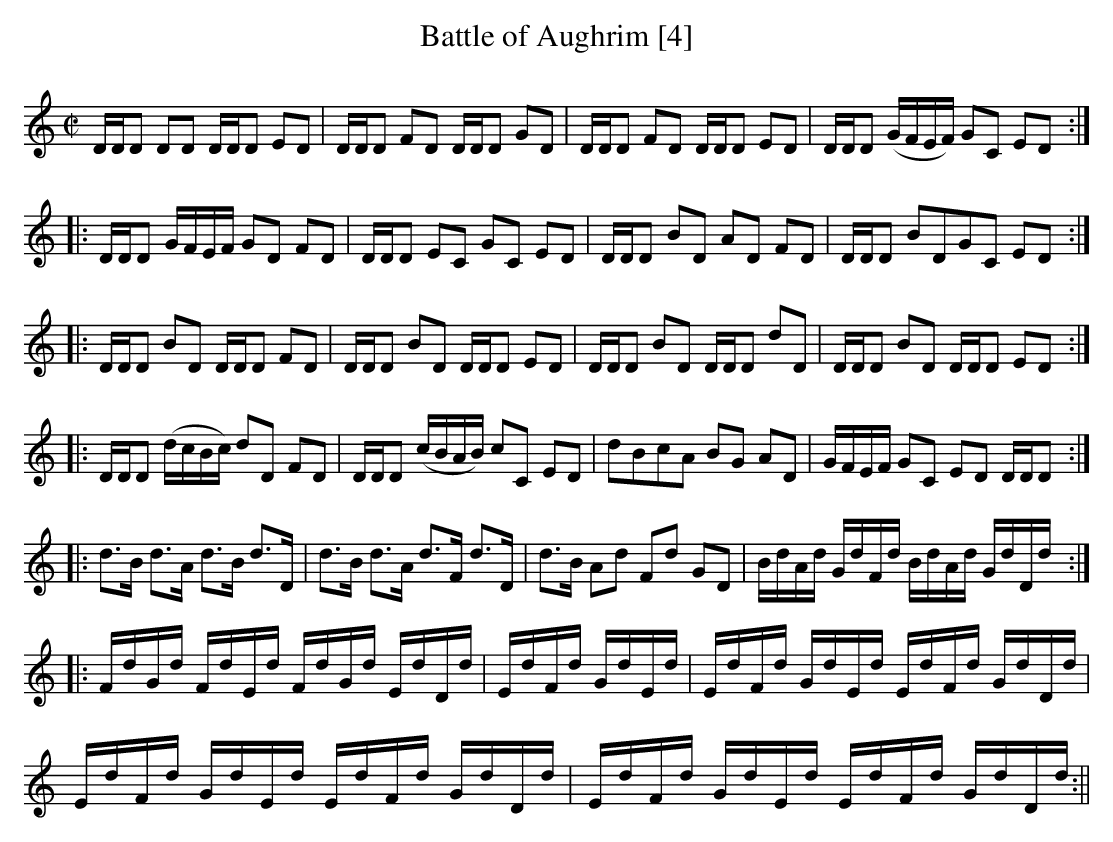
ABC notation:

X:1
T:Battle of Aughrim [4]
M:C|
L:1/8
K:Ddor
D/D/D DD D/D/D ED | D/D/D FD D/D/D GD | D/D/D FD D/D/D ED | D/D/D (G/F/E/F/) GC ED :|
|: D/D/D G/F/E/F/ GD FD | D/D/D EC GC ED | D/D/D BD AD FD | D/D/D BDGC ED :|
|: D/D/D BD D/D/D FD | D/D/D BD D/D/D ED | D/D/D BD D/D/D dD | D/D/D BD D/D/D ED :|
|: D/D/D (d/c/B/c/) dD FD | D/D/D (c/B/A/B/) cC ED | dBcA BG AD | G/F/E/F/ GC ED D/D/D :|
|: d>B d>A d>B d>D | d>B d>A d>F d>D | d>B Ad Fd GD | B/d/A/d/ G/d/F/d/ B/d/A/d/ G/d/D/d/ :|
|: F/d/G/d/ F/d/E/d/ F/d/G/d/ E/d/D/d/ | E/d/F/d/ G/d/E/d/ | E/d/F/d/ G/d/E/d/ E/d/F/d/ G/d/D/d/ |
E/d/F/d/ G/d/E/d/ E/d/F/d/ G/d/D/d/ | E/d/F/d/ G/d/E/d/ E/d/F/d/ G/d/D/d/ :||
